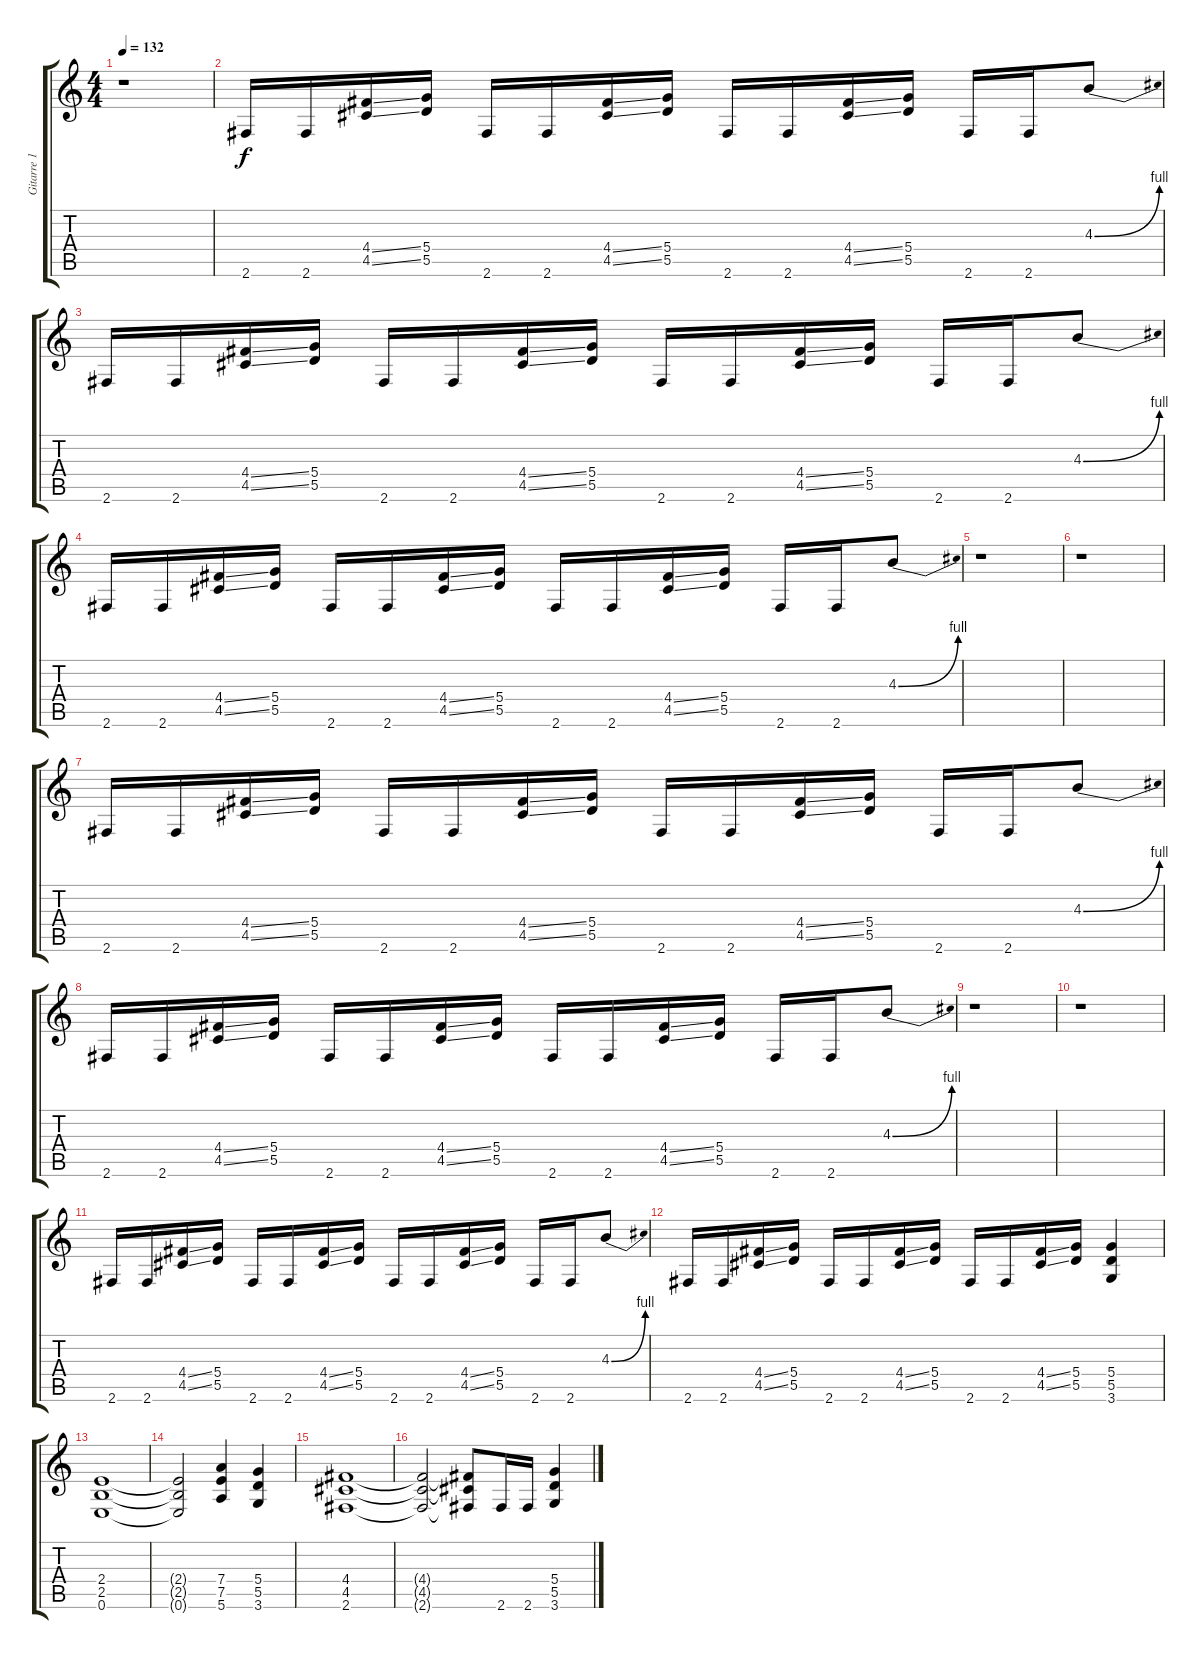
\track ("Gitarre 1" "Gitarre 1") {instrument distortionguitar}
\staff {score tabs}
\tuning (E4 B3 G3 D3 A2 E2) {hide}
\ts (4 4)
\tempo 132
\clef g2
\ks c
r.1{dy f} |
2.6.16 2.6.16 (4.4{ss} 4.5{ss}).16 (5.4 5.5).16 2.6.16 2.6.16 (4.4{ss} 4.5{ss}).16 (5.4 5.5).16 2.6.16 2.6.16 (4.4{ss} 4.5{ss}).16 (5.4 5.5).16 2.6.16 2.6.16 4.3{be (bend 0 0 60 4)}.8 |
2.6.16 2.6.16 (4.4{ss} 4.5{ss}).16 (5.4 5.5).16 2.6.16 2.6.16 (4.4{ss} 4.5{ss}).16 (5.4 5.5).16 2.6.16 2.6.16 (4.4{ss} 4.5{ss}).16 (5.4 5.5).16 2.6.16 2.6.16 4.3{be (bend 0 0 60 4)}.8 |
2.6.16 2.6.16 (4.4{ss} 4.5{ss}).16 (5.4 5.5).16 2.6.16 2.6.16 (4.4{ss} 4.5{ss}).16 (5.4 5.5).16 2.6.16 2.6.16 (4.4{ss} 4.5{ss}).16 (5.4 5.5).16 2.6.16 2.6.16 4.3{be (bend 0 0 60 4)}.8 |
r.1 |
r.1 |
2.6.16 2.6.16 (4.4{ss} 4.5{ss}).16 (5.4 5.5).16 2.6.16 2.6.16 (4.4{ss} 4.5{ss}).16 (5.4 5.5).16 2.6.16 2.6.16 (4.4{ss} 4.5{ss}).16 (5.4 5.5).16 2.6.16 2.6.16 4.3{be (bend 0 0 60 4)}.8 |
2.6.16 2.6.16 (4.4{ss} 4.5{ss}).16 (5.4 5.5).16 2.6.16 2.6.16 (4.4{ss} 4.5{ss}).16 (5.4 5.5).16 2.6.16 2.6.16 (4.4{ss} 4.5{ss}).16 (5.4 5.5).16 2.6.16 2.6.16 4.3{be (bend 0 0 60 4)}.8 |
r.1 |
r.1 |
2.6.16 2.6.16 (4.4{ss} 4.5{ss}).16 (5.4 5.5).16 2.6.16 2.6.16 (4.4{ss} 4.5{ss}).16 (5.4 5.5).16 2.6.16 2.6.16 (4.4{ss} 4.5{ss}).16 (5.4 5.5).16 2.6.16 2.6.16 4.3{be (bend 0 0 60 4)}.8 |
2.6.16 2.6.16 (4.4{ss} 4.5{ss}).16 (5.4 5.5).16 2.6.16 2.6.16 (4.4{ss} 4.5{ss}).16 (5.4 5.5).16 2.6.16 2.6.16 (4.4{ss} 4.5{ss}).16 (5.4 5.5).16 (5.4 5.5 3.6).4 |
(2.4 2.5 0.6).1 |
(2.4{t} 2.5{t} 0.6{t}).2 (7.4 7.5 5.6).4 (5.4 5.5 3.6).4 |
(4.4 4.5 2.6).1 |
(4.4{t} 4.5{t} 2.6{t}).2 (4.4{t} 4.5{t} 2.6{t}).8 2.6.16 2.6.16 (5.4 5.5 3.6).4
